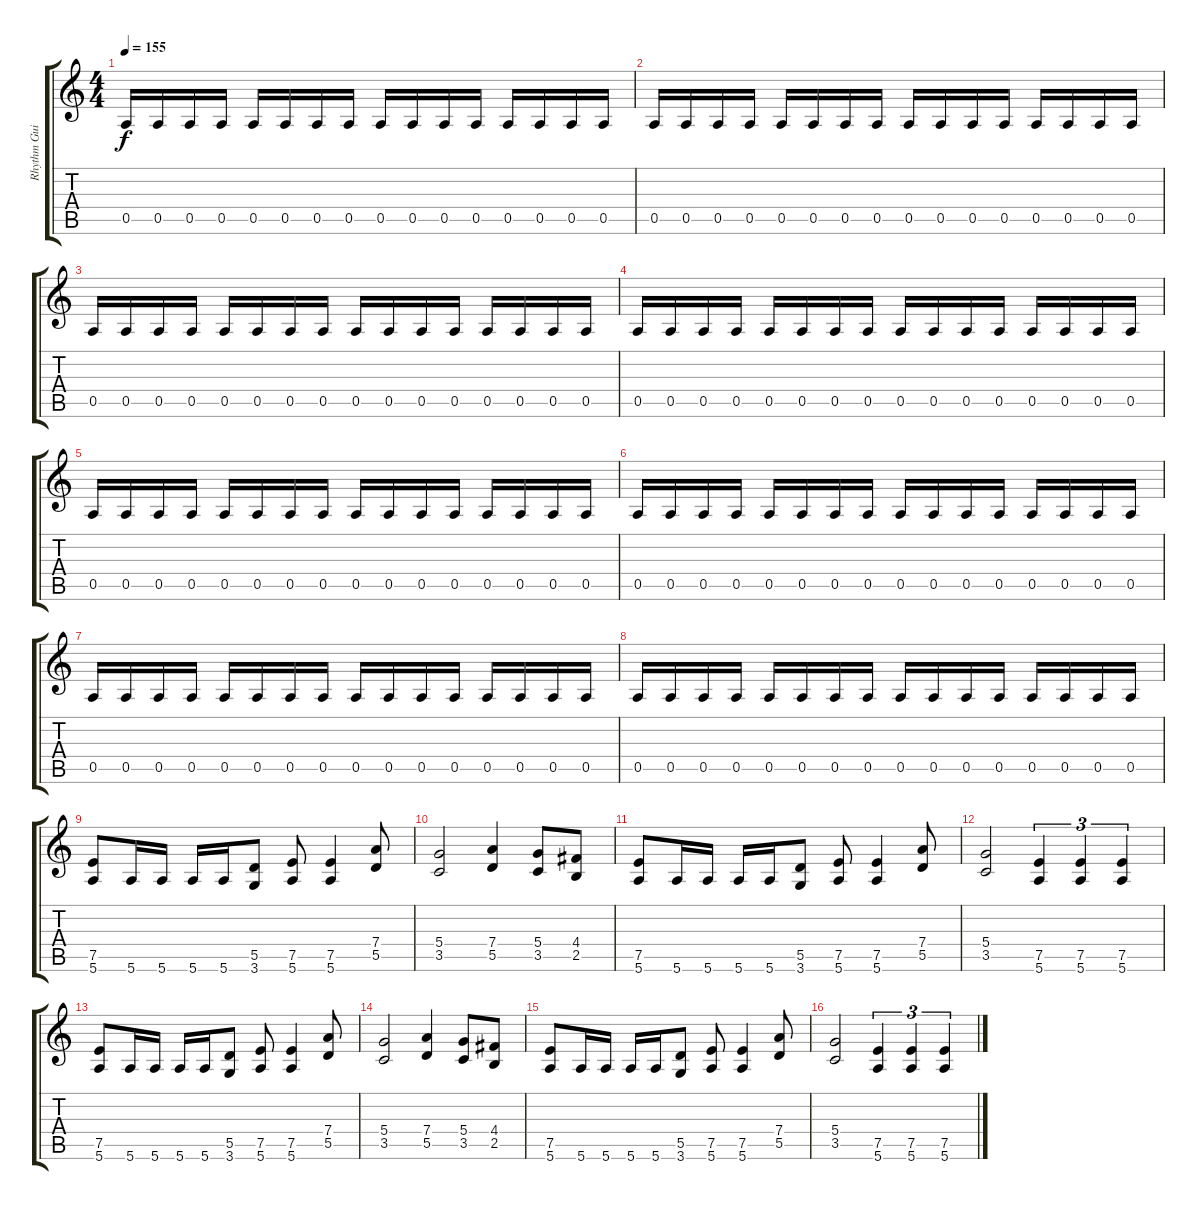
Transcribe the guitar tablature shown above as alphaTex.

\track ("Rhythm Guitar" "Rhythm Gui") {instrument distortionguitar}
\staff {score tabs}
\tuning (E4 B3 G3 D3 A2 E2) {hide}
\ts (4 4)
\tempo 155
\clef g2
\ks c
0.5.16{dy f} 0.5.16 0.5.16 0.5.16 0.5.16 0.5.16 0.5.16 0.5.16 0.5.16 0.5.16 0.5.16 0.5.16 0.5.16 0.5.16 0.5.16 0.5.16 |
0.5.16 0.5.16 0.5.16 0.5.16 0.5.16 0.5.16 0.5.16 0.5.16 0.5.16 0.5.16 0.5.16 0.5.16 0.5.16 0.5.16 0.5.16 0.5.16 |
0.5.16 0.5.16 0.5.16 0.5.16 0.5.16 0.5.16 0.5.16 0.5.16 0.5.16 0.5.16 0.5.16 0.5.16 0.5.16 0.5.16 0.5.16 0.5.16 |
0.5.16 0.5.16 0.5.16 0.5.16 0.5.16 0.5.16 0.5.16 0.5.16 0.5.16 0.5.16 0.5.16 0.5.16 0.5.16 0.5.16 0.5.16 0.5.16 |
0.5.16 0.5.16 0.5.16 0.5.16 0.5.16 0.5.16 0.5.16 0.5.16 0.5.16 0.5.16 0.5.16 0.5.16 0.5.16 0.5.16 0.5.16 0.5.16 |
0.5.16 0.5.16 0.5.16 0.5.16 0.5.16 0.5.16 0.5.16 0.5.16 0.5.16 0.5.16 0.5.16 0.5.16 0.5.16 0.5.16 0.5.16 0.5.16 |
0.5.16 0.5.16 0.5.16 0.5.16 0.5.16 0.5.16 0.5.16 0.5.16 0.5.16 0.5.16 0.5.16 0.5.16 0.5.16 0.5.16 0.5.16 0.5.16 |
0.5.16 0.5.16 0.5.16 0.5.16 0.5.16 0.5.16 0.5.16 0.5.16 0.5.16 0.5.16 0.5.16 0.5.16 0.5.16 0.5.16 0.5.16 0.5.16 |
(7.5 5.6).8 5.6.16 5.6.16 5.6.16 5.6.16 (5.5 3.6).8 (7.5 5.6).8 (7.5 5.6).4 (7.4 5.5).8 |
(5.4 3.5).2 (7.4 5.5).4 (5.4 3.5).8 (4.4 2.5).8 |
(7.5 5.6).8 5.6.16 5.6.16 5.6.16 5.6.16 (5.5 3.6).8 (7.5 5.6).8 (7.5 5.6).4 (7.4 5.5).8 |
(5.4 3.5).2 (7.5 5.6).4{tu (3 2)} (7.5 5.6).4{tu (3 2)} (7.5 5.6).4{tu (3 2)} |
(7.5 5.6).8 5.6.16 5.6.16 5.6.16 5.6.16 (5.5 3.6).8 (7.5 5.6).8 (7.5 5.6).4 (7.4 5.5).8 |
(5.4 3.5).2 (7.4 5.5).4 (5.4 3.5).8 (4.4 2.5).8 |
(7.5 5.6).8 5.6.16 5.6.16 5.6.16 5.6.16 (5.5 3.6).8 (7.5 5.6).8 (7.5 5.6).4 (7.4 5.5).8 |
(5.4 3.5).2 (7.5 5.6).4{tu (3 2)} (7.5 5.6).4{tu (3 2)} (7.5 5.6).4{tu (3 2)}
